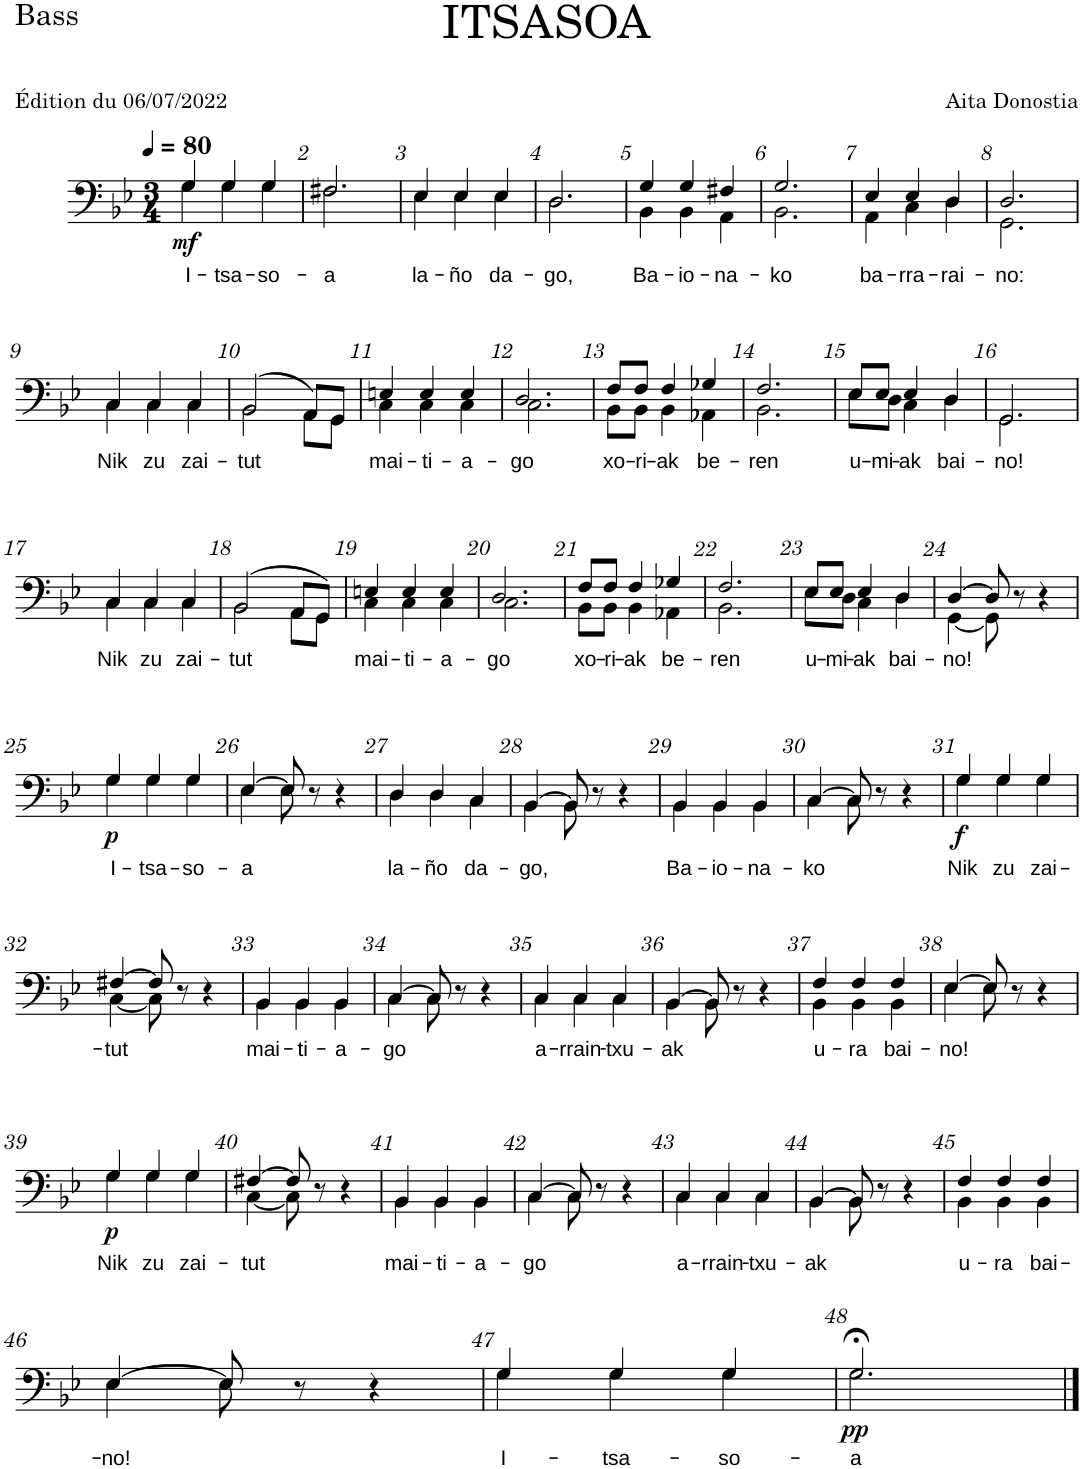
**kern	**text	**dynam
*part1	*part1	*part1
*staff1	*staff1	*staff1
*I"Bass	*	*
*I'B.	*	*
*clefF4	*	*
*k[b-e-]	*	*
*M3/4	*	*
*MM80	*	*
=1	=1	=1
!	!LO:LY:b	!LO:DY:b
*^	*	*
4G/	4G\	I-	mf
!	!	!LO:LY:b	!
4G/	4G\	-tsa-	.
!	!	!LO:LY:b	!
4G/	4G\	-so-	.
=2	=2	=2	=2
!	!	!LO:LY:b	!
2.F#X/	2.F#\	-a	.
=3	=3	=3	=3
!	!	!LO:LY:b	!
4E-/	4E-\	la-	.
!	!	!LO:LY:b	!
4E-/	4E-\	-ño	.
!	!	!LO:LY:b	!
4E-/	4E-\	da-	.
=4	=4	=4	=4
!	!	!LO:LY:b	!
2.D/	2.D\	-go,	.
=5	=5	=5	=5
!	!	!LO:LY:b	!
4G/	4BB-\	Ba-	.
!	!	!LO:LY:b	!
4G/	4BB-\	-io-	.
!	!	!LO:LY:b	!
4F#X/	4AA\	-na-	.
=6	=6	=6	=6
!	!	!LO:LY:b	!
2.G/	2.BB-\	-ko	.
=7	=7	=7	=7
!	!	!LO:LY:b	!
4E-/	4AA\	ba-	.
!	!	!LO:LY:b	!
4E-/	4C\	-rra-	.
!	!	!LO:LY:b	!
4D/	4D\	-rai-	.
=8	=8	=8	=8
!	!	!LO:LY:b	!
2.D/	2.GG\	-no:	.
!!LO:LB:g=z	!!
=9	=9	=9	=9
!	!	!LO:LY:b	!
4C/	4C\	Nik	.
!	!	!LO:LY:b	!
4C/	4C\	zu	.
!	!	!LO:LY:b	!
4C/	4C\	zai-	.
=10	=10	=10	=10
!	!	!LO:LY:b	!
(2BB-/	2BB-\	-tut	.
8AA/L)	8AA\L	.	.
8GG/J	8GG\J	.	.
=11	=11	=11	=11
!	!	!LO:LY:b	!
4En/	4C\	mai-	.
!	!	!LO:LY:b	!
4E/	4C\	-ti-	.
!	!	!LO:LY:b	!
4E/	4C\	-a-	.
=12	=12	=12	=12
!	!	!LO:LY:b	!
2.D/	2.C\	-go	.
=13	=13	=13	=13
!	!	!LO:LY:b	!
8F/L	8BB-\L	xo-	.
!	!	!LO:LY:b	!
8F/J	8BB-\J	-ri-	.
!	!	!LO:LY:b	!
4F/	4BB-\	-ak	.
!	!	!LO:LY:b	!
4G-X/	4AA-X\	be-	.
=14	=14	=14	=14
!	!	!LO:LY:b	!
2.F/	2.BB-\	-ren	.
=15	=15	=15	=15
!	!	!LO:LY:b	!
8E-/L	8E-\L	u-	.
!	!	!LO:LY:b	!
8E-/J	8D\J	-mi-	.
!	!	!LO:LY:b	!
4E-/	4C\	-ak	.
!	!	!LO:LY:b	!
4D/	4D\	bai-	.
=16	=16	=16	=16
!	!	!LO:LY:b	!
2.GG/	2.GG\	-no!	.
!!LO:LB:g=z	!!
=17	=17	=17	=17
!	!	!LO:LY:b	!
4C/	4C\	Nik	.
!	!	!LO:LY:b	!
4C/	4C\	zu	.
!	!	!LO:LY:b	!
4C/	4C\	zai-	.
=18	=18	=18	=18
!	!	!LO:LY:b	!
(2BB-/	2BB-\	-tut	.
8AA/L	8AA\L	.	.
8GG/J)	8GG\J	.	.
=19	=19	=19	=19
!	!	!LO:LY:b	!
4En/	4C\	mai-	.
!	!	!LO:LY:b	!
4E/	4C\	-ti-	.
!	!	!LO:LY:b	!
4E/	4C\	-a-	.
=20	=20	=20	=20
!	!	!LO:LY:b	!
2.D/	2.C\	-go	.
=21	=21	=21	=21
!	!	!LO:LY:b	!
8F/L	8BB-\L	xo-	.
!	!	!LO:LY:b	!
8F/J	8BB-\J	-ri-	.
!	!	!LO:LY:b	!
4F/	4BB-\	-ak	.
!	!	!LO:LY:b	!
4G-X/	4AA-X\	be-	.
=22	=22	=22	=22
!	!	!LO:LY:b	!
2.F/	2.BB-\	-ren	.
=23	=23	=23	=23
!	!	!LO:LY:b	!
8E-/L	8E-\L	u-	.
!	!	!LO:LY:b	!
8E-/J	8D\J	-mi-	.
!	!	!LO:LY:b	!
4E-/	4C\	-ak	.
!	!	!LO:LY:b	!
4D/	4D\	bai-	.
=24	=24	=24	=24
!	!	!LO:LY:b	!
[4D/	[4GG\	-no!	.
8D/]	8GG\]	.	.
8r	4.ryy	.	.
4r	.	.	.
!!LO:LB:g=z	!!
=25	=25	=25	=25
!	!	!LO:LY:b	!LO:DY:b
4G/	4G\	I-	p
!	!	!LO:LY:b	!
4G/	4G\	-tsa-	.
!	!	!LO:LY:b	!
4G/	4G\	-so-	.
=26	=26	=26	=26
!	!	!LO:LY:b	!
[4E-/	4E-\	-a	.
8E-/]	8E-\	.	.
8r	4.ryy	.	.
4r	.	.	.
=27	=27	=27	=27
!	!	!LO:LY:b	!
4D/	4D\	la-	.
!	!	!LO:LY:b	!
4D/	4D\	-ño	.
!	!	!LO:LY:b	!
4C/	4C\	da-	.
=28	=28	=28	=28
!	!	!LO:LY:b	!
[4BB-/	4BB-\	-go,	.
8BB-/]	8BB-\	.	.
8r	4.ryy	.	.
4r	.	.	.
=29	=29	=29	=29
!	!	!LO:LY:b	!
4BB-/	4BB-\	Ba-	.
!	!	!LO:LY:b	!
4BB-/	4BB-\	-io-	.
!	!	!LO:LY:b	!
4BB-/	4BB-\	-na-	.
=30	=30	=30	=30
!	!	!LO:LY:b	!
[4C/	4C\	-ko	.
8C/]	8C\	.	.
8r	4.ryy	.	.
4r	.	.	.
=31	=31	=31	=31
!	!	!LO:LY:b	!LO:DY:b
4G/	4G\	Nik	f
!	!	!LO:LY:b	!
4G/	4G\	zu	.
!	!	!LO:LY:b	!
4G/	4G\	zai-	.
!!LO:LB:g=z	!!
=32	=32	=32	=32
!	!	!LO:LY:b	!
[4F#X/	[4C\	-tut	.
8F#/]	8C\]	.	.
8r	4.ryy	.	.
4r	.	.	.
=33	=33	=33	=33
!	!	!LO:LY:b	!
4BB-/	4BB-\	mai-	.
!	!	!LO:LY:b	!
4BB-/	4BB-\	-ti-	.
!	!	!LO:LY:b	!
4BB-/	4BB-\	-a-	.
=34	=34	=34	=34
!	!	!LO:LY:b	!
[4C/	4C\	-go	.
8C/]	8C\	.	.
8r	4.ryy	.	.
4r	.	.	.
=35	=35	=35	=35
!	!	!LO:LY:b	!
4C/	4C\	a-	.
!	!	!LO:LY:b	!
4C/	4C\	-rrain-	.
!	!	!LO:LY:b	!
4C/	4C\	-txu-	.
=36	=36	=36	=36
!	!	!LO:LY:b	!
[4BB-/	4BB-\	-ak	.
8BB-/]	8BB-\	.	.
8r	4.ryy	.	.
4r	.	.	.
=37	=37	=37	=37
!	!	!LO:LY:b	!
4F/	4BB-\	u-	.
!	!	!LO:LY:b	!
4F/	4BB-\	-ra	.
!	!	!LO:LY:b	!
4F/	4BB-\	bai-	.
=38	=38	=38	=38
!	!	!LO:LY:b	!
[4E-/	4E-\	-no!	.
8E-/]	8E-\	.	.
8r	4.ryy	.	.
4r	.	.	.
!!LO:LB:g=z	!!
=39	=39	=39	=39
!	!	!LO:LY:b	!LO:DY:b
4G/	4G\	Nik	p
!	!	!LO:LY:b	!
4G/	4G\	zu	.
!	!	!LO:LY:b	!
4G/	4G\	zai-	.
=40	=40	=40	=40
!	!	!LO:LY:b	!
[4F#X/	[4C\	-tut	.
8F#/]	8C\]	.	.
8r	4.ryy	.	.
4r	.	.	.
=41	=41	=41	=41
!	!	!LO:LY:b	!
4BB-/	4BB-\	mai-	.
!	!	!LO:LY:b	!
4BB-/	4BB-\	-ti-	.
!	!	!LO:LY:b	!
4BB-/	4BB-\	-a-	.
=42	=42	=42	=42
!	!	!LO:LY:b	!
[4C/	4C\	-go	.
8C/]	8C\	.	.
8r	4.ryy	.	.
4r	.	.	.
=43	=43	=43	=43
!	!	!LO:LY:b	!
4C/	4C\	a-	.
!	!	!LO:LY:b	!
4C/	4C\	-rrain-	.
!	!	!LO:LY:b	!
4C/	4C\	-txu-	.
=44	=44	=44	=44
!	!	!LO:LY:b	!
[4BB-/	4BB-\	-ak	.
8BB-/]	8BB-\	.	.
8r	4.ryy	.	.
4r	.	.	.
=45	=45	=45	=45
!	!	!LO:LY:b	!
4F/	4BB-\	u-	.
!	!	!LO:LY:b	!
4F/	4BB-\	-ra	.
!	!	!LO:LY:b	!
4F/	4BB-\	bai-	.
!!LO:LB:g=z	!!
=46	=46	=46	=46
!	!	!LO:LY:b	!
[4E-/	4E-\	-no!	.
8E-/]	8E-\	.	.
8r	4.ryy	.	.
4r	.	.	.
=47	=47	=47	=47
!	!	!LO:LY:b	!
4G/	4G\	I-	.
!	!	!LO:LY:b	!
4G/	4G\	-tsa-	.
!	!	!LO:LY:b	!
4G/	4G\	-so-	.
=48	=48	=48	=48
!	!	!LO:LY:b	!LO:DY:b
2.G;</	2.G\	-a	pp
*v	*v	*	*
==	==	==
*-	*-	*-
